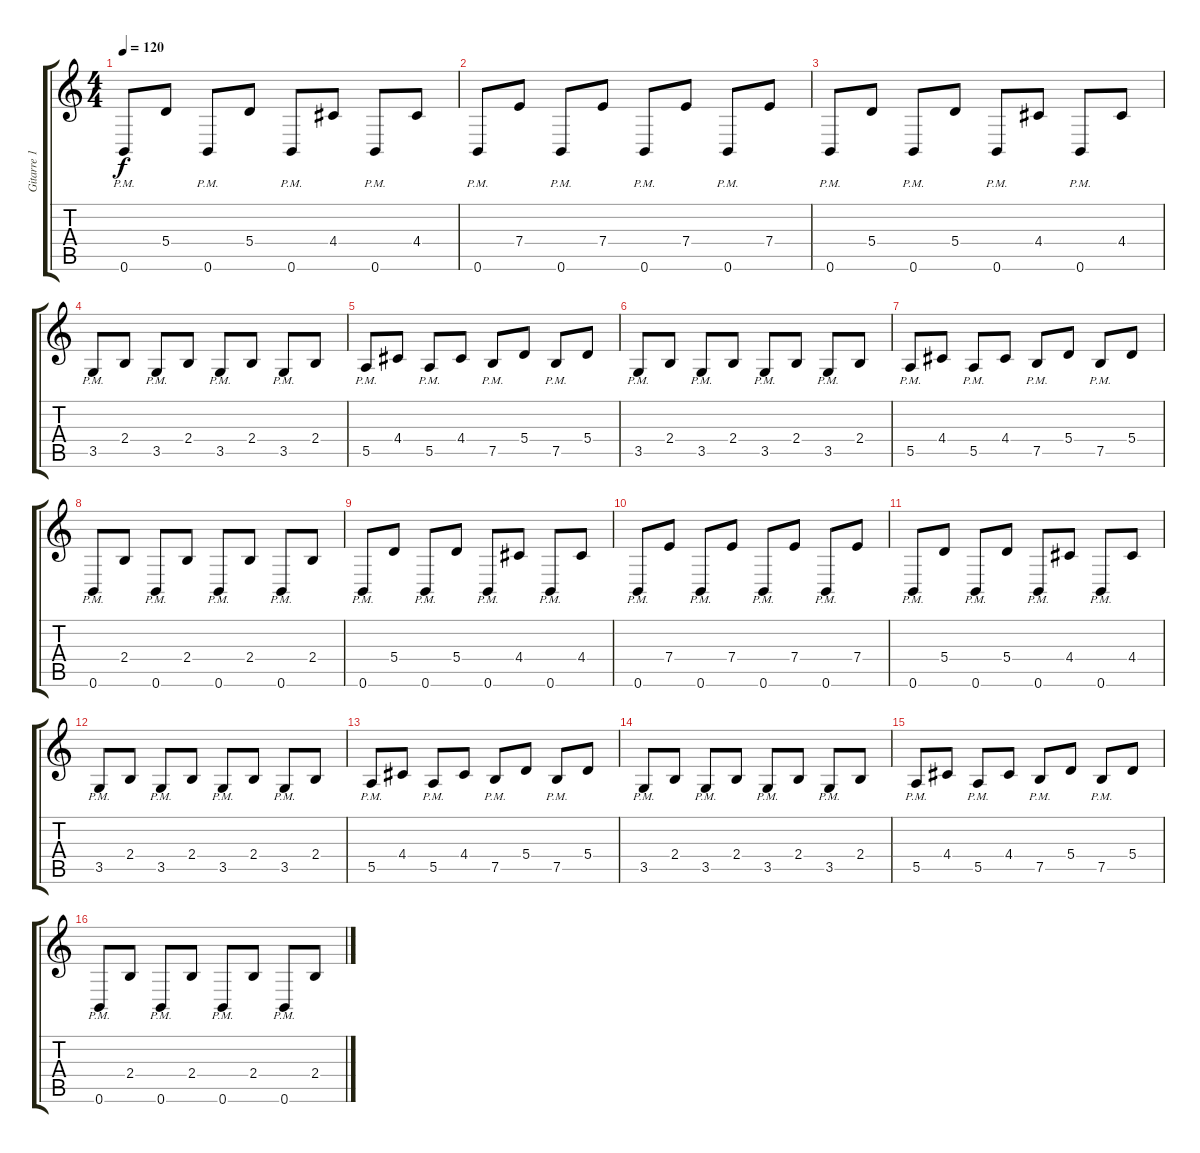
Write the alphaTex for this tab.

\track ("Gitarre 1" "Gitarre 1") {instrument distortionguitar}
\staff {score tabs}
\tuning (B3 Gb3 D3 A2 E2 B1) {hide}
\ts (4 4)
\tempo 120
\clef g2
\ks c
0.6{pm}.8{dy f} 5.4.8 0.6{pm}.8 5.4.8 0.6{pm}.8 4.4.8 0.6{pm}.8 4.4.8 |
0.6{pm}.8 7.4.8 0.6{pm}.8 7.4.8 0.6{pm}.8 7.4.8 0.6{pm}.8 7.4.8 |
0.6{pm}.8 5.4.8 0.6{pm}.8 5.4.8 0.6{pm}.8 4.4.8 0.6{pm}.8 4.4.8 |
3.5{pm}.8 2.4.8 3.5{pm}.8 2.4.8 3.5{pm}.8 2.4.8 3.5{pm}.8 2.4.8 |
5.5{pm}.8 4.4.8 5.5{pm}.8 4.4.8 7.5{pm}.8 5.4.8 7.5{pm}.8 5.4.8 |
3.5{pm}.8 2.4.8 3.5{pm}.8 2.4.8 3.5{pm}.8 2.4.8 3.5{pm}.8 2.4.8 |
5.5{pm}.8 4.4.8 5.5{pm}.8 4.4.8 7.5{pm}.8 5.4.8 7.5{pm}.8 5.4.8 |
0.6{pm}.8 2.4.8 0.6{pm}.8 2.4.8 0.6{pm}.8 2.4.8 0.6{pm}.8 2.4.8 |
0.6{pm}.8 5.4.8 0.6{pm}.8 5.4.8 0.6{pm}.8 4.4.8 0.6{pm}.8 4.4.8 |
0.6{pm}.8 7.4.8 0.6{pm}.8 7.4.8 0.6{pm}.8 7.4.8 0.6{pm}.8 7.4.8 |
0.6{pm}.8 5.4.8 0.6{pm}.8 5.4.8 0.6{pm}.8 4.4.8 0.6{pm}.8 4.4.8 |
3.5{pm}.8 2.4.8 3.5{pm}.8 2.4.8 3.5{pm}.8 2.4.8 3.5{pm}.8 2.4.8 |
5.5{pm}.8 4.4.8 5.5{pm}.8 4.4.8 7.5{pm}.8 5.4.8 7.5{pm}.8 5.4.8 |
3.5{pm}.8 2.4.8 3.5{pm}.8 2.4.8 3.5{pm}.8 2.4.8 3.5{pm}.8 2.4.8 |
5.5{pm}.8 4.4.8 5.5{pm}.8 4.4.8 7.5{pm}.8 5.4.8 7.5{pm}.8 5.4.8 |
0.6{pm}.8 2.4.8 0.6{pm}.8 2.4.8 0.6{pm}.8 2.4.8 0.6{pm}.8 2.4.8
